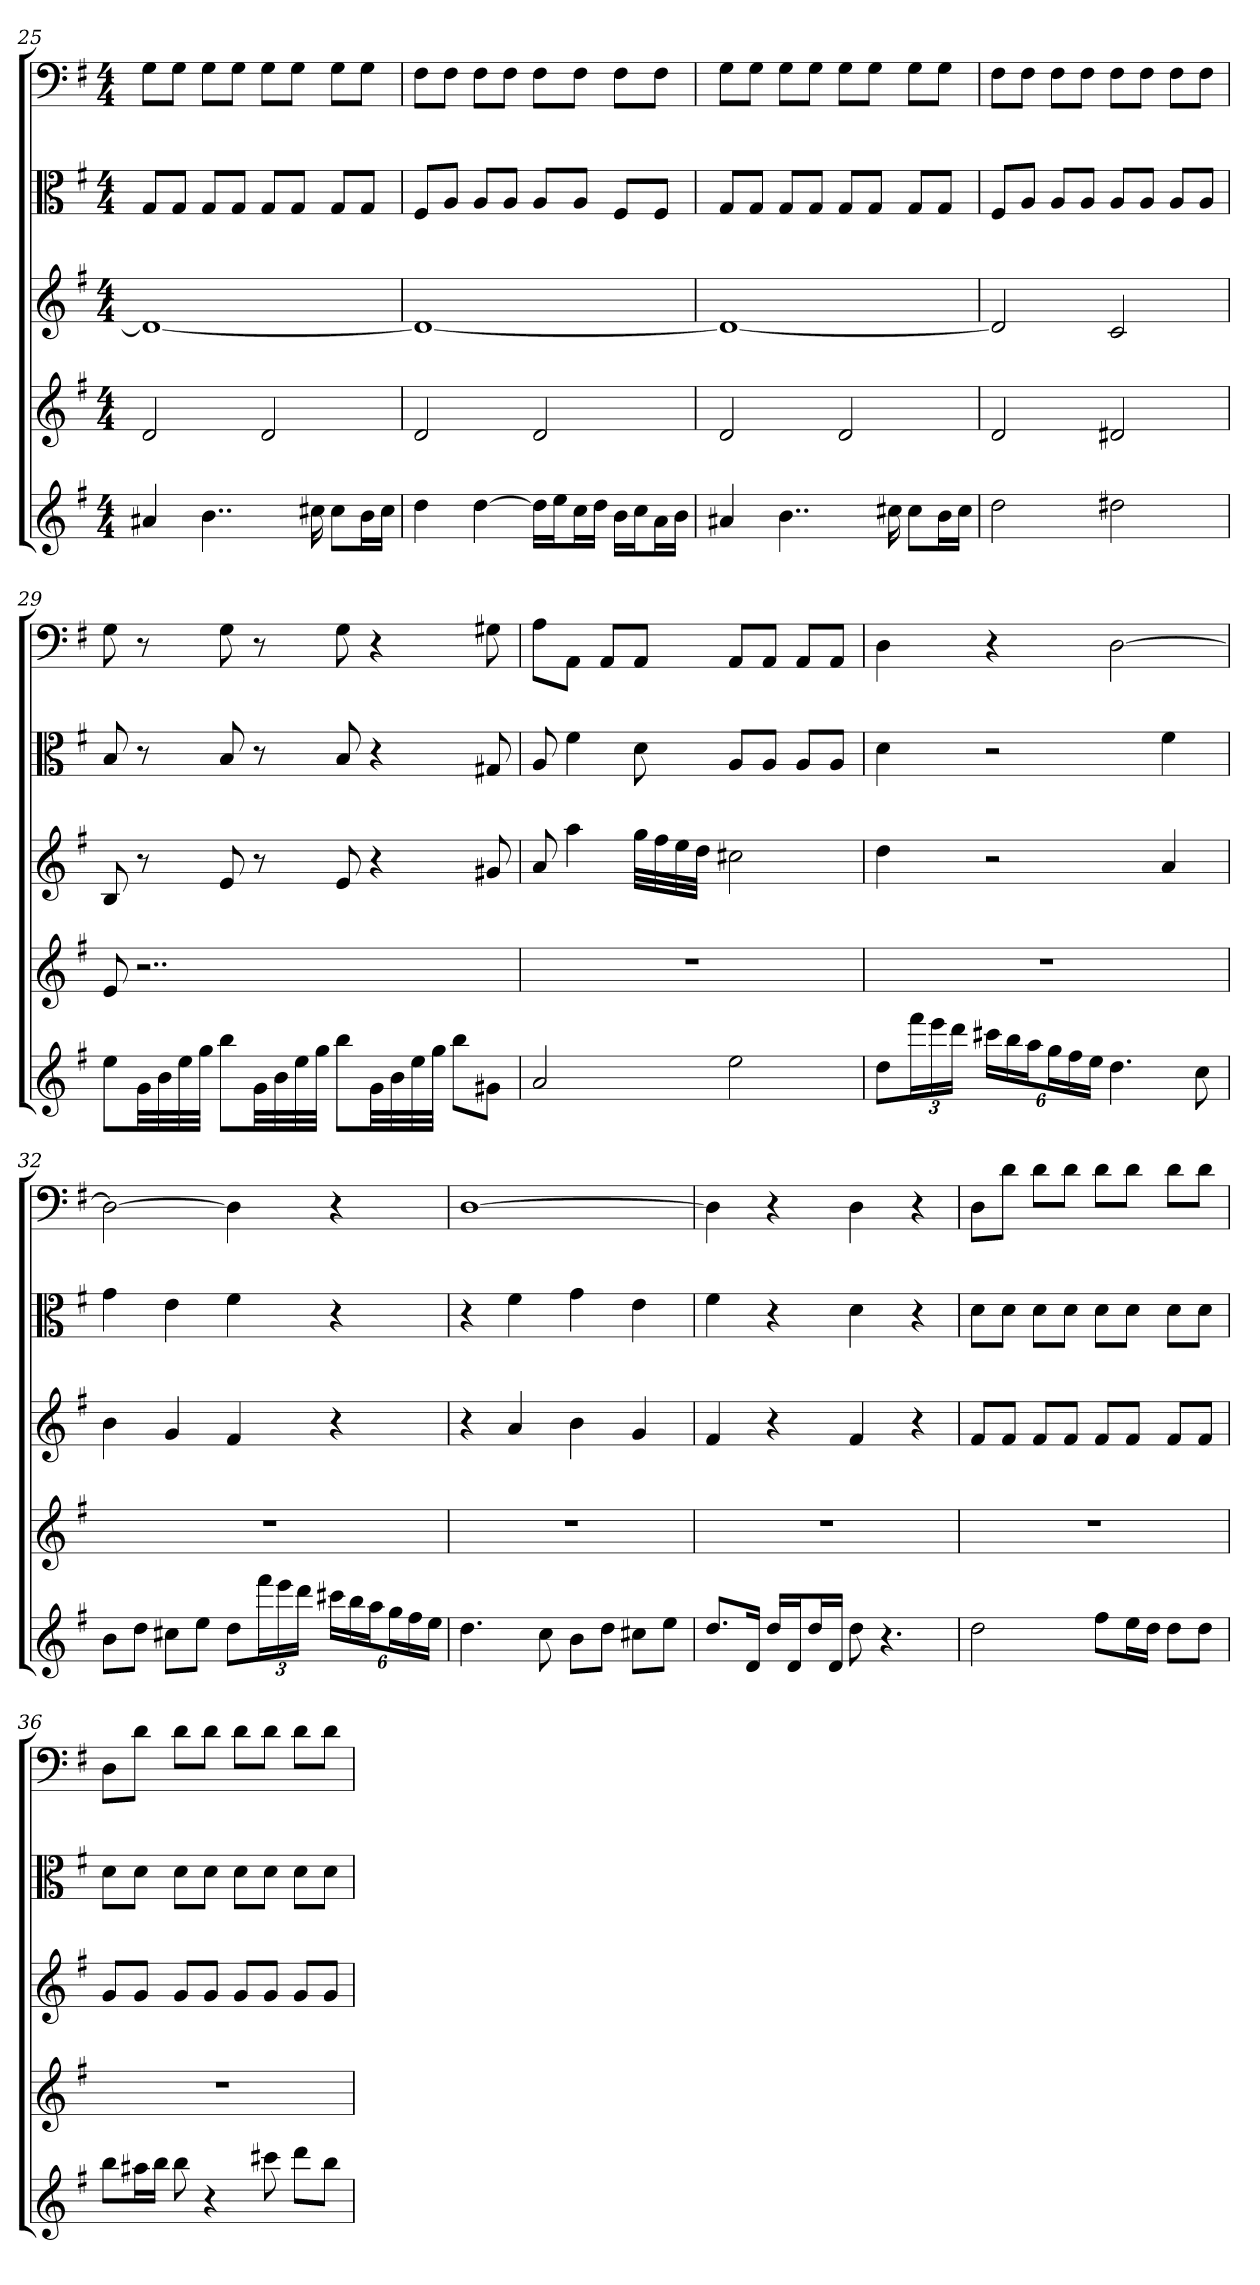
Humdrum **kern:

**kern	**kern	**kern	**kern	**kern
*part5	*part4	*part3	*part2	*part1
*staff5	*staff4	*staff3	*staff2	*staff1
*	*	*	*clefC3	*clefF4
*k[f#]	*k[f#]	*k[f#]	*k[f#]	*k[f#]
*G:	*G:	*G:	*G:	*G:
*M4/4	*M4/4	*M4/4	*M4/4	*M4/4
=25	=25	=25	=25	=25
4a#X	2d	1d_	8G/L	8G\L
.	.	.	8G/J	8G\J
4..b	.	.	8G/L	8G\L
.	.	.	8G/J	8G\J
.	2d	.	8G/L	8G\L
.	.	.	8G/J	8G\J
16cc#X	.	.	.	.
8cc#L	.	.	8G/L	8G\L
16bL	.	.	8G/J	8G\J
16cc#JJ	.	.	.	.
=26	=26	=26	=26	=26
4dd	2d	1d_	8F#/L	8F#\L
.	.	.	8A/J	8F#\J
[4dd	.	.	8A/L	8F#\L
.	.	.	8A/J	8F#\J
16ddLL]	2d	.	8A/L	8F#\L
16eeJ	.	.	.	.
16ccL	.	.	8A/J	8F#\J
16ddJJ	.	.	.	.
16bLL	.	.	8F#/L	8F#\L
16ccJ	.	.	.	.
16aL	.	.	8F#/J	8F#\J
16bJJ	.	.	.	.
=27	=27	=27	=27	=27
4a#X	2d	1d_	8G/L	8G\L
.	.	.	8G/J	8G\J
4..b	.	.	8G/L	8G\L
.	.	.	8G/J	8G\J
.	2d	.	8G/L	8G\L
.	.	.	8G/J	8G\J
16cc#X	.	.	.	.
8cc#L	.	.	8G/L	8G\L
16bL	.	.	8G/J	8G\J
16cc#JJ	.	.	.	.
=28	=28	=28	=28	=28
2dd	2d	2d]	8F#/L	8F#\L
.	.	.	8A/J	8F#\J
.	.	.	8A/L	8F#\L
.	.	.	8A/J	8F#\J
2dd#X	2d#X	2c	8A/L	8F#\L
.	.	.	8A/J	8F#\J
.	.	.	8A/L	8F#\L
.	.	.	8A/J	8F#\J
=29	=29	=29	=29	=29
8eeL	8e	8B	8B	8G
32gLL	2..r	8r	8r	8r
32b	.	.	.	.
32ee	.	.	.	.
32ggJJJ	.	.	.	.
8bbL	.	8e	8B	8G
32gLL	.	8r	8r	8r
32b	.	.	.	.
32ee	.	.	.	.
32ggJJJ	.	.	.	.
8bbL	.	8e	8B	8G
32gLL	.	4r	4r	4r
32b	.	.	.	.
32ee	.	.	.	.
32ggJJJ	.	.	.	.
8bbL	.	.	.	.
8g#XJ	.	8g#X	8G#X	8G#X
=30	=30	=30	=30	=30
2a	1r	8a	8A	8A\L
.	.	4aa	4f#	8AA\J
.	.	.	.	8AA/L
.	.	32ggLLL	8d	8AA/J
.	.	32ff#	.	.
.	.	32ee	.	.
.	.	32ddJJJ	.	.
2ee	.	2cc#X	8A/L	8AA/L
.	.	.	8A/J	8AA/J
.	.	.	8A/L	8AA/L
.	.	.	8A/J	8AA/J
=31	=31	=31	=31	=31
8ddL	1r	4dd	4d	4D
24fff#L	.	.	.	.
24eee	.	.	.	.
24dddJJ	.	.	.	.
24ccc#XLL	.	2r	2r	4r
24bb	.	.	.	.
24aaJ	.	.	.	.
24ggL	.	.	.	.
24ff#	.	.	.	.
24eeJJ	.	.	.	.
4.dd	.	.	.	[2D
.	.	4a	4f#	.
8cc	.	.	.	.
=32	=32	=32	=32	=32
8bL	1r	4b	4g	2D_
8ddJ	.	.	.	.
8cc#XL	.	4g	4e	.
8eeJ	.	.	.	.
8ddL	.	4f#	4f#	4D]
24fff#L	.	.	.	.
24eee	.	.	.	.
24dddJJ	.	.	.	.
24ccc#XLL	.	4r	4r	4r
24bb	.	.	.	.
24aaJ	.	.	.	.
24ggL	.	.	.	.
24ff#	.	.	.	.
24eeJJ	.	.	.	.
=33	=33	=33	=33	=33
4.dd	1r	4r	4r	[1D
.	.	4a	4f#	.
8cc	.	.	.	.
8bL	.	4b	4g	.
8ddJ	.	.	.	.
8cc#XL	.	4g	4e	.
8eeJ	.	.	.	.
=34	=34	=34	=34	=34
8.ddL	1r	4f#	4f#	4D]
16dJk	.	.	.	.
16ddLL	.	4r	4r	4r
16dJ	.	.	.	.
16ddL	.	.	.	.
16dJJ	.	.	.	.
8dd	.	4f#	4d	4D
4.r	.	.	.	.
.	.	4r	4r	4r
=35	=35	=35	=35	=35
2dd	1r	8f#L	8d\L	8D\L
.	.	8f#J	8d\J	8d\J
.	.	8f#L	8d\L	8d\L
.	.	8f#J	8d\J	8d\J
8ff#L	.	8f#L	8d\L	8d\L
16eeL	.	8f#J	8d\J	8d\J
16ddJJ	.	.	.	.
8ddL	.	8f#L	8d\L	8d\L
8ddJ	.	8f#J	8d\J	8d\J
=36	=36	=36	=36	=36
8bbL	1r	8gL	8d\L	8D\L
16aa#XL	.	8gJ	8d\J	8d\J
16bbJJ	.	.	.	.
8bb	.	8gL	8d\L	8d\L
4r	.	8gJ	8d\J	8d\J
.	.	8gL	8d\L	8d\L
8ccc#X	.	8gJ	8d\J	8d\J
8dddL	.	8gL	8d\L	8d\L
8bbJ	.	8gJ	8d\J	8d\J
=	=	=	=	=
*-	*-	*-	*-	*-
